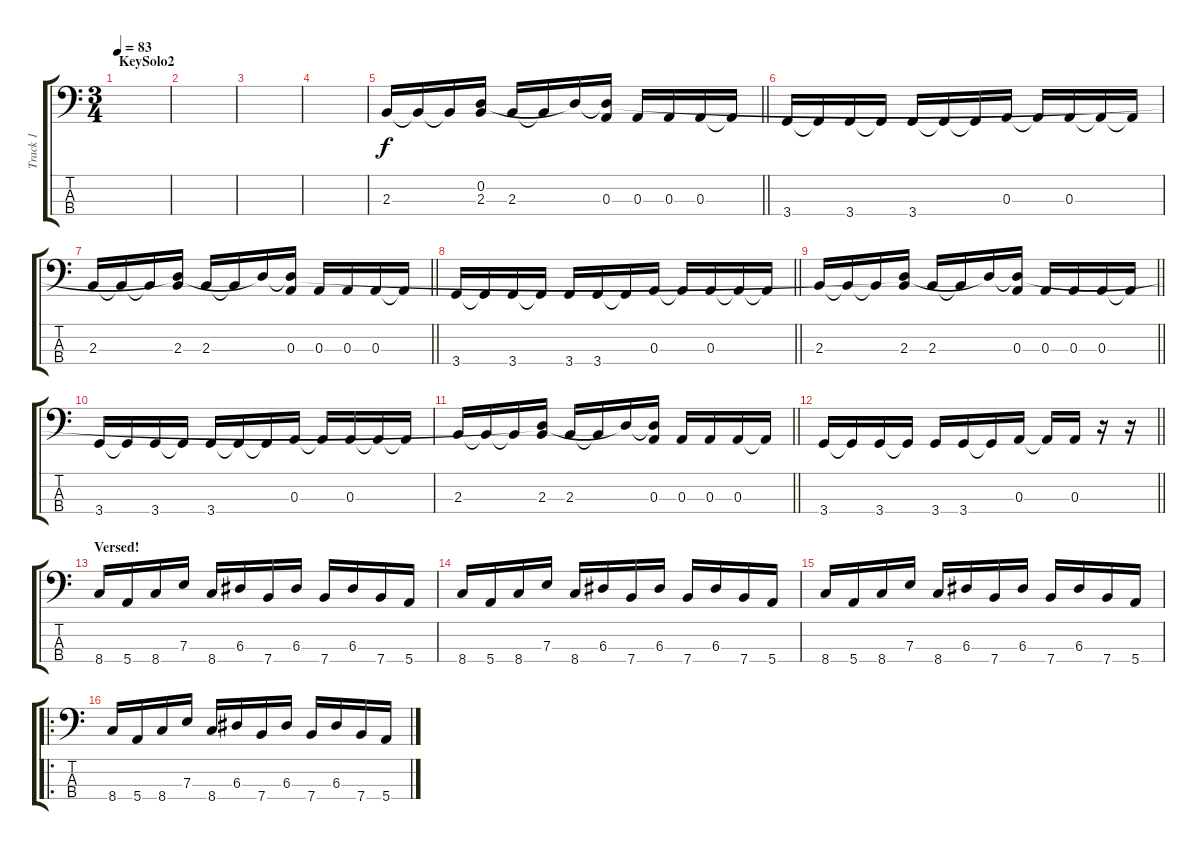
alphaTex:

\track ("Track 1" "Track 1") {instrument electricbassfinger}
\staff {score tabs}
\tuning (G2 D2 A1 E1) {hide}
\ts (3 4)
\section ("" "KeySolo2")
\tempo 83
\clef f4
\ks c
|
|
|
|
\barLineRight lightlight
2.3.16 2.3{t}.16 2.3{t}.16 (0.2 2.3).16 2.3.16 2.3{t}.16 0.2{t}.16 (0.2{t} 0.3).16 0.3.16 0.3.16 0.3.16 0.3{t}.16 |
3.4.16 3.4{t}.16 3.4.16 3.4{t}.16 3.4.16 3.4{t}.16 3.4{t}.16 0.3.16 0.3{t}.16 0.3.16 0.3{t}.16 0.3{t}.16 |
\barLineRight lightlight
2.3.16 2.3{t}.16 2.3{t}.16 (0.2{t} 2.3).16 2.3.16 2.3{t}.16 0.2{t}.16 (0.2{t} 0.3).16 0.3.16 0.3.16 0.3.16 0.3{t}.16 |
\barLineRight lightlight
3.4.16 3.4{t}.16 3.4.16 3.4{t}.16 3.4.16 3.4.16 3.4{t}.16 0.3.16 0.3{t}.16 0.3.16 0.3{t}.16 0.3{t}.16 |
\barLineRight lightlight
2.3.16 2.3{t}.16 2.3{t}.16 (0.2{t} 2.3).16 2.3.16 2.3{t}.16 0.2{t}.16 (0.2{t} 0.3).16 0.3.16 0.3.16 0.3.16 0.3{t}.16 |
3.4.16 3.4{t}.16 3.4.16 3.4{t}.16 3.4.16 3.4{t}.16 3.4{t}.16 0.3.16 0.3{t}.16 0.3.16 0.3{t}.16 0.3{t}.16 |
\barLineRight lightlight
2.3.16 2.3{t}.16 2.3{t}.16 (0.2{t} 2.3).16 2.3.16 2.3{t}.16 0.2{t}.16 (0.2{t} 0.3).16 0.3.16 0.3.16 0.3.16 0.3{t}.16 |
\barLineRight lightlight
3.4.16 3.4{t}.16 3.4.16 3.4{t}.16 3.4.16 3.4.16 3.4{t}.16 0.3.16 0.3{t}.16 0.3.16 r.16 r.16 |
\section ("" "Versed!")
8.4.16 5.4.16 8.4.16 7.3.16 8.4.16 6.3.16 7.4.16 6.3.16 7.4.16 6.3.16 7.4.16 5.4.16 |
8.4.16 5.4.16 8.4.16 7.3.16 8.4.16 6.3.16 7.4.16 6.3.16 7.4.16 6.3.16 7.4.16 5.4.16 |
8.4.16 5.4.16 8.4.16 7.3.16 8.4.16 6.3.16 7.4.16 6.3.16 7.4.16 6.3.16 7.4.16 5.4.16 |
\ro
8.4.16 5.4.16 8.4.16 7.3.16 8.4.16 6.3.16 7.4.16 6.3.16 7.4.16 6.3.16 7.4.16 5.4.16
